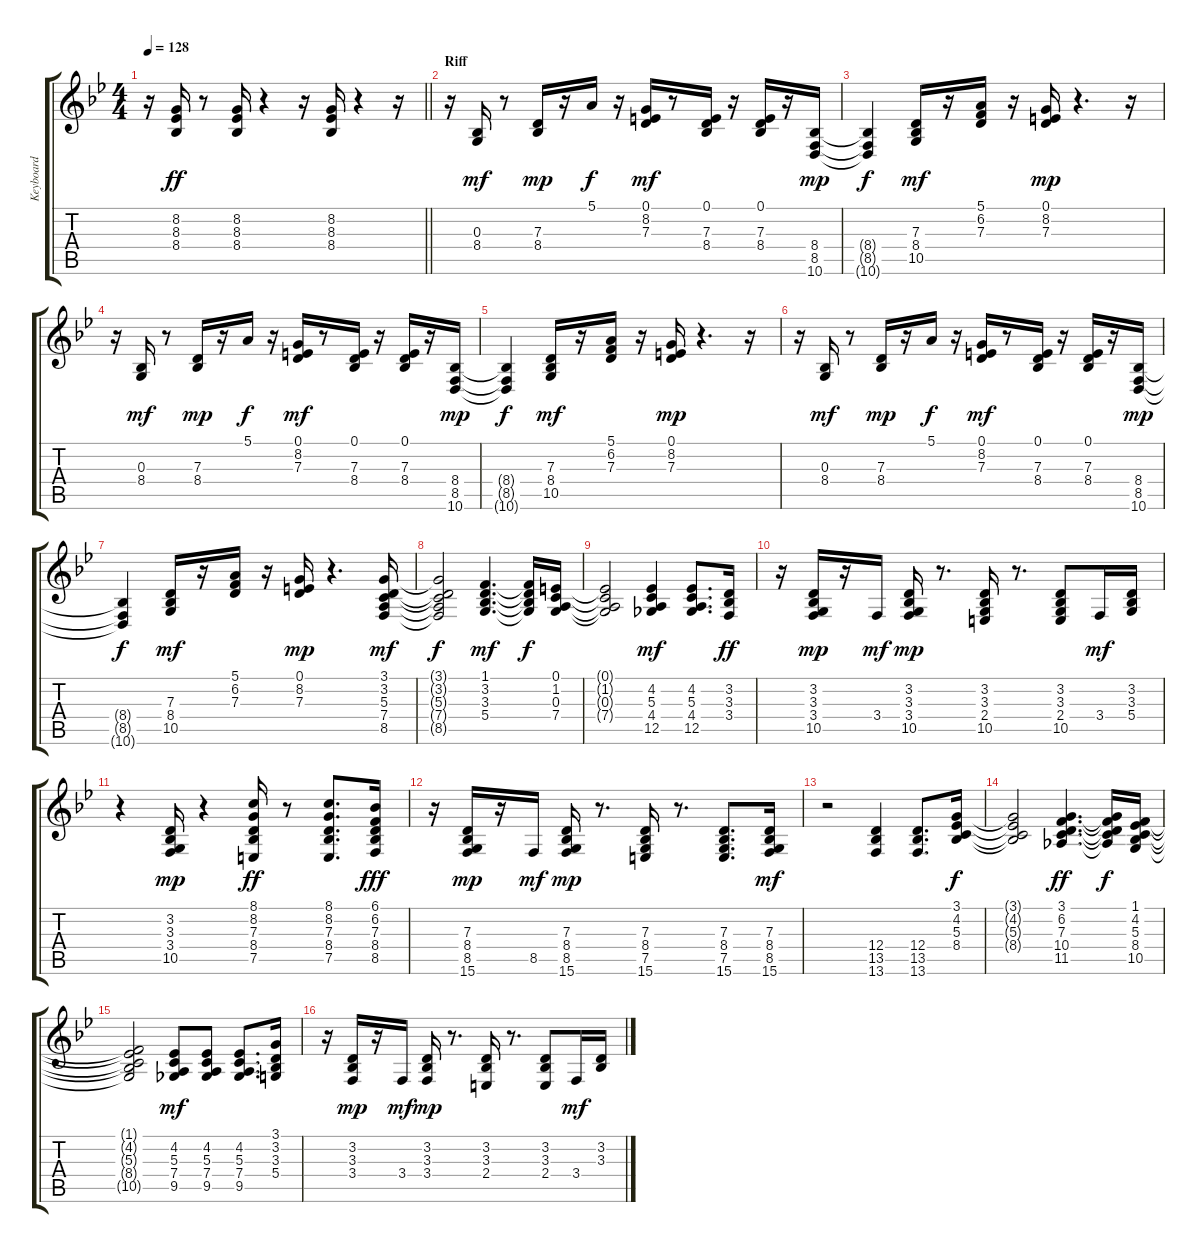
\track ("Keyboard" "Keyboard") {instrument electricpiano1}
\staff {score tabs}
\tuning (E4 B3 G3 D3 A2 E2) {hide}
\ts (4 4)
\tempo 128
\clef g2
\barLineRight lightlight
\ks gminor
r.16{dy ff} (8.2 8.3 8.4).16 r.8 (8.2 8.3 8.4).16 r.4 r.16 (8.2 8.3 8.4).16 r.4 r.16 |
\section ("" "Riff")
r.16 (0.3 8.4).16{dy mf} r.8 (7.3 8.4).16{dy mp} r.16 5.1.16{dy f} r.16 (0.1 8.2 7.3).16{dy mf} r.8 (0.1 7.3 8.4).16 r.16 (0.1 7.3 8.4).16 r.16 (8.4 8.5 10.6).16{dy mp} |
(8.4{t} 8.5{t} 10.6{t}).4{dy f} (7.3 8.4 10.5).16{dy mf} r.16 (5.1 6.2 7.3).16 r.16 (0.1 8.2 7.3).16{dy mp} r.4{d} r.16 |
r.16 (0.3 8.4).16{dy mf} r.8 (7.3 8.4).16{dy mp} r.16 5.1.16{dy f} r.16 (0.1 8.2 7.3).16{dy mf} r.8 (0.1 7.3 8.4).16 r.16 (0.1 7.3 8.4).16 r.16 (8.4 8.5 10.6).16{dy mp} |
(8.4{t} 8.5{t} 10.6{t}).4{dy f} (7.3 8.4 10.5).16{dy mf} r.16 (5.1 6.2 7.3).16 r.16 (0.1 8.2 7.3).16{dy mp} r.4{d} r.16 |
r.16 (0.3 8.4).16{dy mf} r.8 (7.3 8.4).16{dy mp} r.16 5.1.16{dy f} r.16 (0.1 8.2 7.3).16{dy mf} r.8 (0.1 7.3 8.4).16 r.16 (0.1 7.3 8.4).16 r.16 (8.4 8.5 10.6).16{dy mp} |
(8.4{t} 8.5{t} 10.6{t}).4{dy f} (7.3 8.4 10.5).16{dy mf} r.16 (5.1 6.2 7.3).16 r.16 (0.1 8.2 7.3).16{dy mp} r.4{d} (3.1 3.2 5.3 7.4 8.5).16{dy mf} |
(3.1{t} 3.2{t} 5.3{t} 7.4{t} 8.5{t}).2{dy f} (1.1 3.2 3.3 5.4).4{d dy mf} (1.1{t} 3.2{t} 3.3{t} 5.4{t}).16{dy f} (0.1 1.2 0.3 7.4).16 |
(0.1{t} 1.2{t} 0.3{t} 7.4{t}).2 (4.2 5.3 4.4 12.5).4{dy mf} (4.2 5.3 4.4 12.5).8{d} (3.2 3.3 3.4).16{dy ff} |
r.16 (3.2 3.3 3.4 10.5).16{dy mp} r.16 3.4.16{dy mf} (3.2 3.3 3.4 10.5).16{dy mp} r.8{d} (3.2 3.3 2.4 10.5).16 r.8{d} (3.2 3.3 2.4 10.5).8 3.4.16{dy mf} (3.2 3.3 5.4).16 |
r.4 (3.2 3.3 3.4 10.5).16{dy mp} r.4 (8.1 8.2 7.3 8.4 7.5).16{dy ff} r.8 (8.1 8.2 7.3 8.4 7.5).8{d} (6.1 6.2 7.3 8.4 8.5).16{dy fff} |
r.16 (7.3 8.4 8.5 15.6).16{dy mp} r.16 8.5.16{dy mf} (7.3 8.4 8.5 15.6).16{dy mp} r.8{d} (7.3 8.4 7.5 15.6).16 r.8{d} (7.3 8.4 7.5 15.6).8{d} (7.3 8.4 8.5 15.6).16{dy mf} |
r.2 (12.4 13.5 13.6).4 (12.4 13.5 13.6).8{d} (3.1 4.2 5.3 8.4).16{dy f} |
(3.1{t} 4.2{t} 5.3{t} 8.4{t}).2 (3.1 6.2 7.3 10.4 11.5).4{d dy ff} (3.1{t} 6.2{t} 7.3{t} 10.4{t} 11.5{t}).16{dy f} (1.1 4.2 5.3 8.4 10.5).16 |
(1.1{t} 4.2{t} 5.3{t} 8.4{t} 10.5{t}).2 (4.2 5.3 7.4 9.5).8{dy mf} (4.2 5.3 7.4 9.5).8 (4.2 5.3 7.4 9.5).8{d} (3.1 3.2 3.3 5.4).16 |
r.16 (3.2 3.3 3.4).16{dy mp} r.16 3.4.16{dy mf} (3.2 3.3 3.4).16{dy mp} r.8{d} (3.2 3.3 2.4).16 r.8{d} (3.2 3.3 2.4).8 3.4.16{dy mf} (3.2 3.3).16
